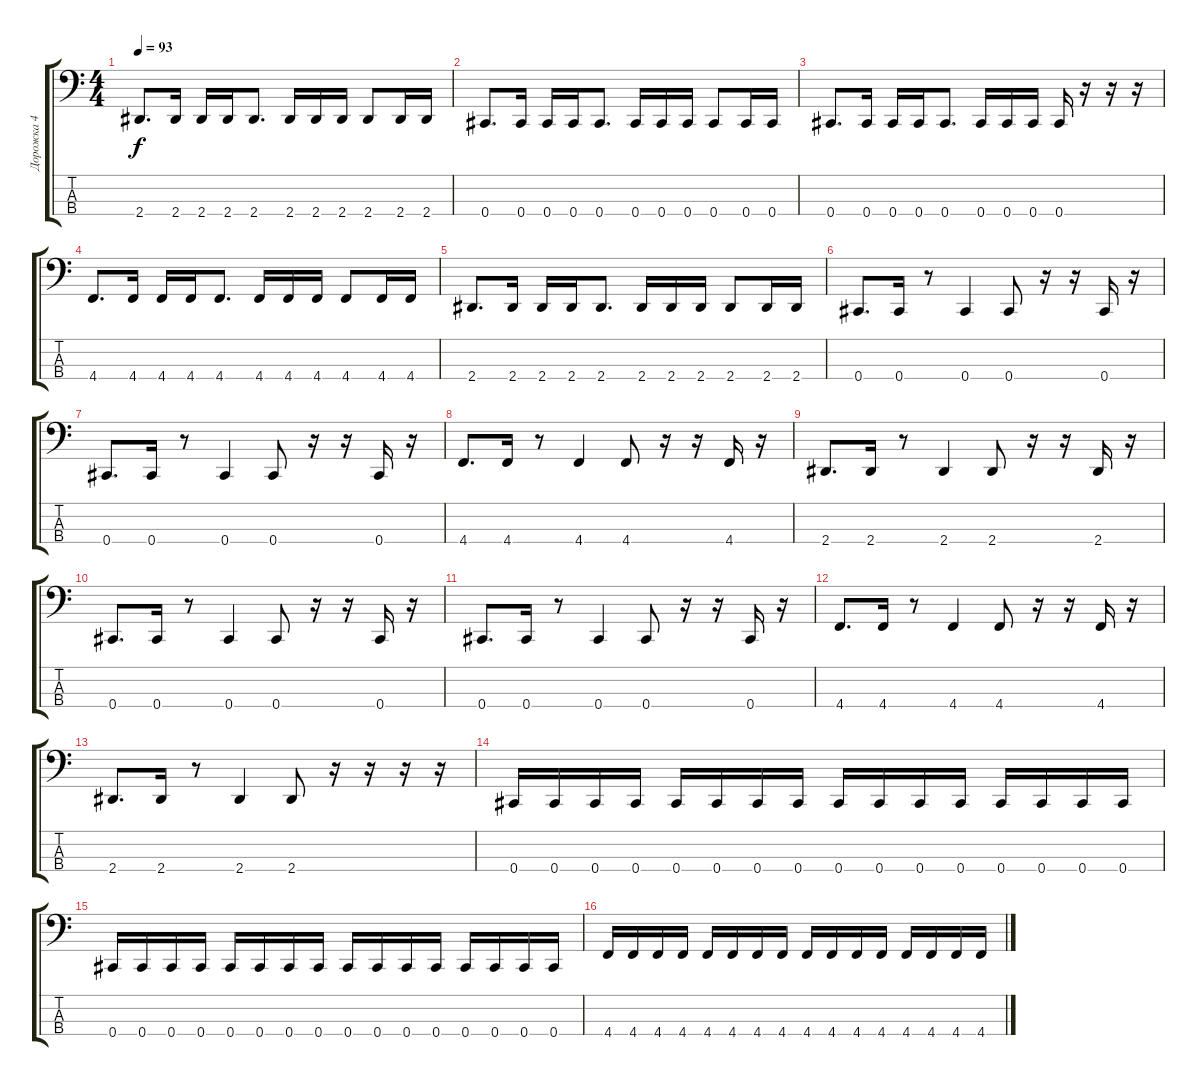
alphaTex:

\track ("Дорожка 4" "Дорожка 4") {instrument electricbassfinger}
\staff {score tabs}
\tuning (Gb2 Db2 Ab1 Db1) {hide}
\ts (4 4)
\tempo 93
\clef f4
\ks c
2.4.8{d dy f} 2.4.16 2.4.16 2.4.16 2.4.8{d} 2.4.16 2.4.16 2.4.16 2.4.8 2.4.16 2.4.16 |
0.4.8{d} 0.4.16 0.4.16 0.4.16 0.4.8{d} 0.4.16 0.4.16 0.4.16 0.4.8 0.4.16 0.4.16 |
0.4.8{d} 0.4.16 0.4.16 0.4.16 0.4.8{d} 0.4.16 0.4.16 0.4.16 0.4.16 r.16 r.16 r.16 |
4.4.8{d} 4.4.16 4.4.16 4.4.16 4.4.8{d} 4.4.16 4.4.16 4.4.16 4.4.8 4.4.16 4.4.16 |
2.4.8{d} 2.4.16 2.4.16 2.4.16 2.4.8{d} 2.4.16 2.4.16 2.4.16 2.4.8 2.4.16 2.4.16 |
0.4.8{d} 0.4.16 r.8 0.4.4 0.4.8 r.16 r.16 0.4.16 r.16 |
0.4.8{d} 0.4.16 r.8 0.4.4 0.4.8 r.16 r.16 0.4.16 r.16 |
4.4.8{d} 4.4.16 r.8 4.4.4 4.4.8 r.16 r.16 4.4.16 r.16 |
2.4.8{d} 2.4.16 r.8 2.4.4 2.4.8 r.16 r.16 2.4.16 r.16 |
0.4.8{d} 0.4.16 r.8 0.4.4 0.4.8 r.16 r.16 0.4.16 r.16 |
0.4.8{d} 0.4.16 r.8 0.4.4 0.4.8 r.16 r.16 0.4.16 r.16 |
4.4.8{d} 4.4.16 r.8 4.4.4 4.4.8 r.16 r.16 4.4.16 r.16 |
2.4.8{d} 2.4.16 r.8 2.4.4 2.4.8 r.16 r.16 r.16 r.16 |
0.4.16 0.4.16 0.4.16 0.4.16 0.4.16 0.4.16 0.4.16 0.4.16 0.4.16 0.4.16 0.4.16 0.4.16 0.4.16 0.4.16 0.4.16 0.4.16 |
0.4.16 0.4.16 0.4.16 0.4.16 0.4.16 0.4.16 0.4.16 0.4.16 0.4.16 0.4.16 0.4.16 0.4.16 0.4.16 0.4.16 0.4.16 0.4.16 |
4.4.16 4.4.16 4.4.16 4.4.16 4.4.16 4.4.16 4.4.16 4.4.16 4.4.16 4.4.16 4.4.16 4.4.16 4.4.16 4.4.16 4.4.16 4.4.16
